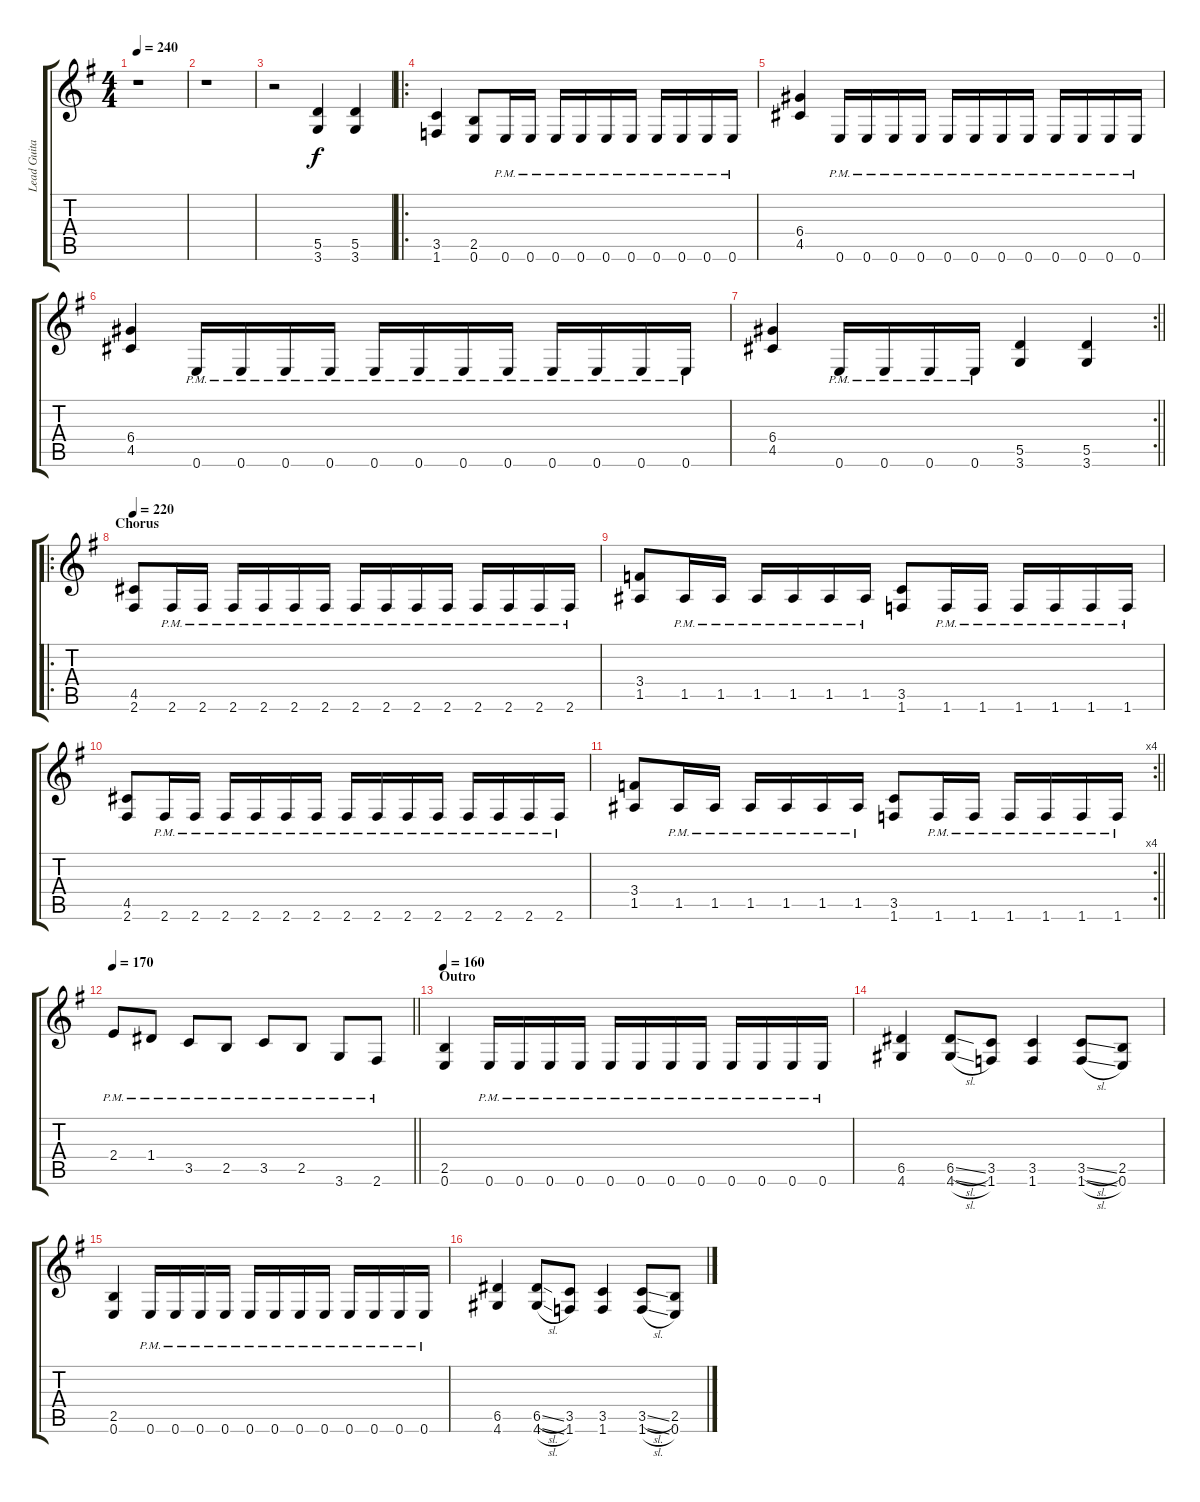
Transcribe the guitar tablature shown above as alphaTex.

\track ("Lead Guitar" "Lead Guita") {instrument distortionguitar}
\staff {score tabs}
\tuning (E4 B3 G3 D3 A2 E2) {hide}
\ts (4 4)
\tempo 240
\clef g2
\ks g
r.1{dy f} |
r.1 |
r.2 (5.5 3.6).4 (5.5 3.6).4 |
\ro
(3.5 1.6).4 (2.5 0.6).8 0.6{pm}.16 0.6{pm}.16 0.6{pm}.16 0.6{pm}.16 0.6{pm}.16 0.6{pm}.16 0.6{pm}.16 0.6{pm}.16 0.6{pm}.16 0.6{pm}.16 |
(6.4 4.5).4 0.6{pm}.16 0.6{pm}.16 0.6{pm}.16 0.6{pm}.16 0.6{pm}.16 0.6{pm}.16 0.6{pm}.16 0.6{pm}.16 0.6{pm}.16 0.6{pm}.16 0.6{pm}.16 0.6{pm}.16 |
(6.4 4.5).4 0.6{pm}.16 0.6{pm}.16 0.6{pm}.16 0.6{pm}.16 0.6{pm}.16 0.6{pm}.16 0.6{pm}.16 0.6{pm}.16 0.6{pm}.16 0.6{pm}.16 0.6{pm}.16 0.6{pm}.16 |
\rc 2
\barLineRight lightlight
(6.4 4.5).4 0.6{pm}.16 0.6{pm}.16 0.6{pm}.16 0.6{pm}.16 (5.5 3.6).4 (5.5 3.6).4 |
\ro
\section ("" "Chorus")
\tempo 220
(4.5 2.6).8 2.6{pm}.16 2.6{pm}.16 2.6{pm}.16 2.6{pm}.16 2.6{pm}.16 2.6{pm}.16 2.6{pm}.16 2.6{pm}.16 2.6{pm}.16 2.6{pm}.16 2.6{pm}.16 2.6{pm}.16 2.6{pm}.16 2.6{pm}.16 |
(3.4 1.5).8 1.5{pm}.16 1.5{pm}.16 1.5{pm}.16 1.5{pm}.16 1.5{pm}.16 1.5{pm}.16 (3.5 1.6).8 1.6{pm}.16 1.6{pm}.16 1.6{pm}.16 1.6{pm}.16 1.6{pm}.16 1.6{pm}.16 |
(4.5 2.6).8 2.6{pm}.16 2.6{pm}.16 2.6{pm}.16 2.6{pm}.16 2.6{pm}.16 2.6{pm}.16 2.6{pm}.16 2.6{pm}.16 2.6{pm}.16 2.6{pm}.16 2.6{pm}.16 2.6{pm}.16 2.6{pm}.16 2.6{pm}.16 |
\rc 4
\barLineRight lightlight
(3.4 1.5).8 1.5{pm}.16 1.5{pm}.16 1.5{pm}.16 1.5{pm}.16 1.5{pm}.16 1.5{pm}.16 (3.5 1.6).8 1.6{pm}.16 1.6{pm}.16 1.6{pm}.16 1.6{pm}.16 1.6{pm}.16 1.6{pm}.16 |
\tempo 170
\barLineRight lightlight
2.4{pm}.8 1.4{pm}.8 3.5{pm}.8 2.5{pm}.8 3.5{pm}.8 2.5{pm}.8 3.6{pm}.8 2.6{pm}.8 |
\section ("" "Outro")
\tempo 160
(2.5 0.6).4 0.6{pm}.16 0.6{pm}.16 0.6{pm}.16 0.6{pm}.16 0.6{pm}.16 0.6{pm}.16 0.6{pm}.16 0.6{pm}.16 0.6{pm}.16 0.6{pm}.16 0.6{pm}.16 0.6{pm}.16 |
(6.5 4.6).4 (6.5{sl} 4.6{sl}).8 (3.5 1.6).8 (3.5 1.6).4 (3.5{sl} 1.6{sl}).8 (2.5 0.6).8 |
(2.5 0.6).4 0.6{pm}.16 0.6{pm}.16 0.6{pm}.16 0.6{pm}.16 0.6{pm}.16 0.6{pm}.16 0.6{pm}.16 0.6{pm}.16 0.6{pm}.16 0.6{pm}.16 0.6{pm}.16 0.6{pm}.16 |
(6.5 4.6).4 (6.5{sl} 4.6{sl}).8 (3.5 1.6).8 (3.5 1.6).4 (3.5{sl} 1.6{sl}).8 (2.5 0.6).8
